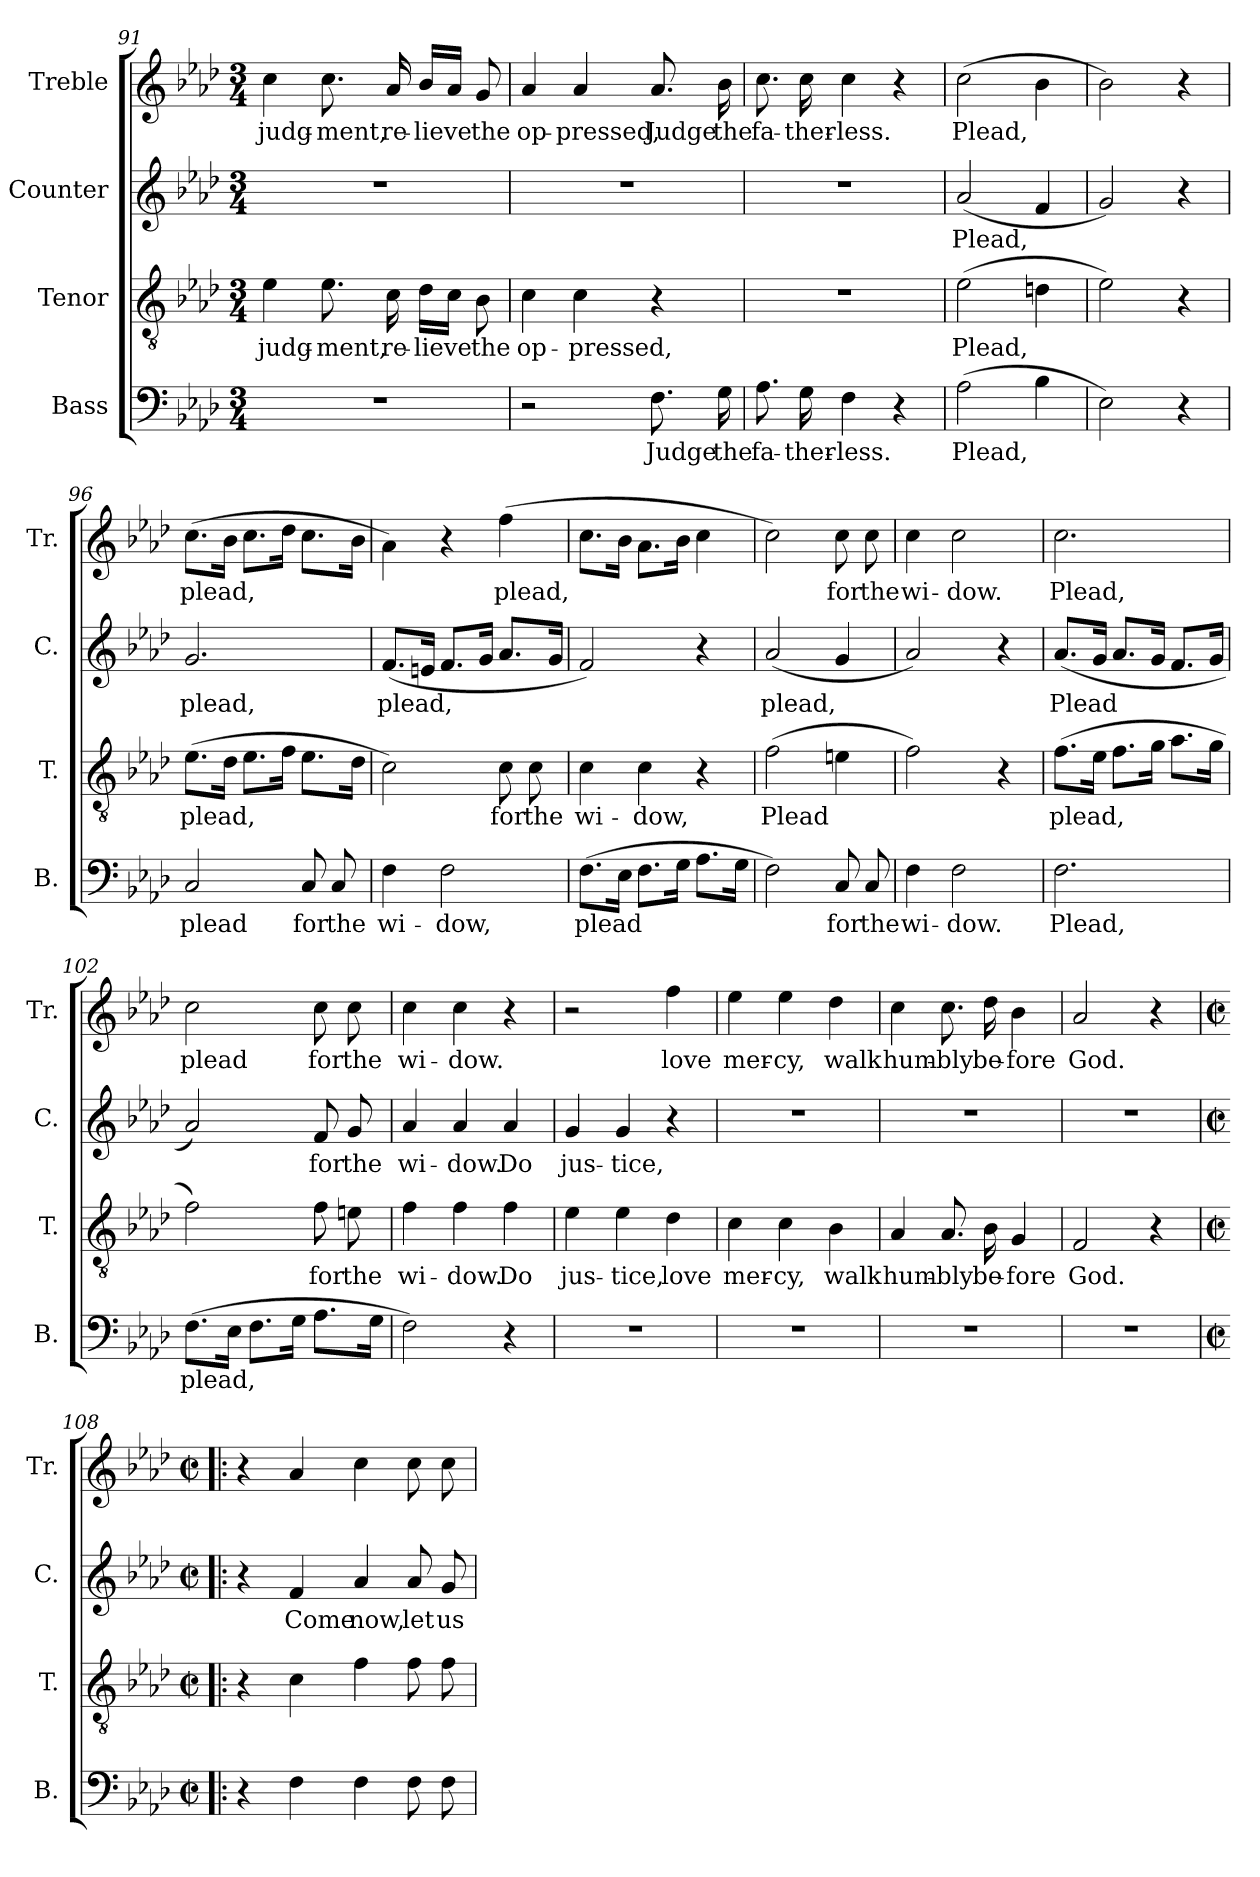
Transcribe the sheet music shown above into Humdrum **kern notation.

**kern	**text	**kern	**text	**kern	**text	**kern	**text
*part4	*part4	*part3	*part3	*part2	*part2	*part1	*part1
*staff4	*staff4	*staff3	*staff3	*staff2	*staff2	*staff1	*staff1
*I"Bass	*	*I"Tenor	*	*I"Counter	*	*I"Treble	*
*I'B.	*	*I'T.	*	*I'C.	*	*I'Tr.	*
*clefF4	*	*clefGv2	*	*clefG2	*	*clefG2	*
*k[b-e-a-d-]	*	*k[b-e-a-d-]	*	*k[b-e-a-d-]	*	*k[b-e-a-d-]	*
*M3/4	*	*M3/4	*	*M3/4	*	*M3/4	*
=91	=91	=91	=91	=91	=91	=91	=91
!	!	!	!LO:LY:b	!	!	!	!LO:LY:b
2.r	.	4e-\	judg-	2.r	.	4cc\	judg-
!	!	!	!LO:LY:b	!	!	!	!LO:LY:b
.	.	8.e-\	-ment,	.	.	8.cc\	-ment,
!	!	!	!LO:LY:b	!	!	!	!LO:LY:b
.	.	16c\	re-	.	.	16a-/	re-
!	!	!	!LO:LY:b	!	!	!	!LO:LY:b
.	.	16d-\LL	-lieve	.	.	16b-/LL	-lieve
.	.	16c\JJ	.	.	.	16a-/JJ	.
!	!	!	!LO:LY:b	!	!	!	!LO:LY:b
.	.	8B-\	the	.	.	8g/	the
=92	=92	=92	=92	=92	=92	=92	=92
!	!	!	!LO:LY:b	!	!	!	!LO:LY:b
2r	.	4c\	op-	2.r	.	4a-/	op-
!	!	!	!LO:LY:b	!	!	!	!LO:LY:b
.	.	4c\	-pressed,	.	.	4a-/	-pressed,
!	!LO:LY:b	!	!	!	!	!	!LO:LY:b
8.F\	Judge	4r	.	.	.	8.a-/	Judge
!	!LO:LY:b	!	!	!	!	!	!LO:LY:b
16G\	the	.	.	.	.	16b-\	the
=93	=93	=93	=93	=93	=93	=93	=93
!	!LO:LY:b	!	!	!	!	!	!LO:LY:b
8.A-\	fa-	2.r	.	2.r	.	8.cc\	fa-
!	!LO:LY:b	!	!	!	!	!	!LO:LY:b
16G\	-ther-	.	.	.	.	16cc\	-ther-
!	!LO:LY:b	!	!	!	!	!	!LO:LY:b
4F\	-less.	.	.	.	.	4cc\	-less.
4r	.	.	.	.	.	4r	.
!!LO:LB:g=z
=94	=94	=94	=94	=94	=94	=94	=94
!	!LO:LY:b	!	!LO:LY:b	!	!LO:LY:b	!	!LO:LY:b
(>2A-\	Plead,	(>2e-\	Plead,	(<2a-/	Plead,	(>2cc\	Plead,
4B-\	.	4dn\	.	4f/	.	4b-\	.
=95	=95	=95	=95	=95	=95	=95	=95
2E-\)	.	2e-\)	.	2g/)	.	2b-\)	.
4r	.	4r	.	4r	.	4r	.
=96	=96	=96	=96	=96	=96	=96	=96
!	!LO:LY:b	!	!LO:LY:b	!	!LO:LY:b	!	!LO:LY:b
2C/	plead	(>8.e-\L	plead,	2.g/	plead,	(>8.cc\L	plead,
.	.	16d-\Jk	.	.	.	16b-\Jk	.
.	.	8.e-\L	.	.	.	8.cc\L	.
.	.	16f\Jk	.	.	.	16dd-\Jk	.
!	!LO:LY:b	!	!	!	!	!	!
8C/	for	8.e-\L	.	.	.	8.cc\L	.
!	!LO:LY:b	!	!	!	!	!	!
8C/	the	.	.	.	.	.	.
.	.	16d-\Jk	.	.	.	16b-\Jk	.
=97	=97	=97	=97	=97	=97	=97	=97
!	!LO:LY:b	!	!	!	!LO:LY:b	!	!
4F\	wi-	2c\)	.	(<8.f/L	plead,	4a-\)	.
.	.	.	.	16en/Jk	.	.	.
!	!LO:LY:b	!	!	!	!	!	!
2F\	-dow,	.	.	8.f/L	.	4r	.
.	.	.	.	16g/Jk	.	.	.
!	!	!	!LO:LY:b	!	!	!	!LO:LY:b
.	.	8c\	for	8.a-/L	.	(>4ff\	plead,
!	!	!	!LO:LY:b	!	!	!	!
.	.	8c\	the	.	.	.	.
.	.	.	.	16g/Jk	.	.	.
=98	=98	=98	=98	=98	=98	=98	=98
!	!LO:LY:b	!	!LO:LY:b	!	!	!	!
(>8.F\L	plead	4c\	wi-	2f/)	.	8.cc\L	.
16E-\Jk	.	.	.	.	.	16b-\Jk	.
!	!	!	!LO:LY:b	!	!	!	!
8.F\L	.	4c\	-dow,	.	.	8.a-\L	.
16G\Jk	.	.	.	.	.	16b-\Jk	.
8.A-\L	.	4r	.	4r	.	4cc\	.
16G\Jk	.	.	.	.	.	.	.
=99	=99	=99	=99	=99	=99	=99	=99
!	!	!	!LO:LY:b	!	!LO:LY:b	!	!
2F\)	.	(>2f\	Plead	(<2a-/	plead,	2cc\)	.
!	!LO:LY:b	!	!	!	!	!	!LO:LY:b
8C/	for	4en\	.	4g/	.	8cc\	for
!	!LO:LY:b	!	!	!	!	!	!LO:LY:b
8C/	the	.	.	.	.	8cc\	the
=100	=100	=100	=100	=100	=100	=100	=100
!	!LO:LY:b	!	!	!	!	!	!LO:LY:b
4F\	wi-	2f\)	.	2a-/)	.	4cc\	wi-
!	!LO:LY:b	!	!	!	!	!	!LO:LY:b
2F\	-dow.	.	.	.	.	2cc\	-dow.
.	.	4r	.	4r	.	.	.
!!LO:LB:g=z
=101	=101	=101	=101	=101	=101	=101	=101
!	!LO:LY:b	!	!LO:LY:b	!	!LO:LY:b	!	!LO:LY:b
2.F\	Plead,	(>8.f\L	plead,	(<8.a-/L	Plead	2.cc\	Plead,
.	.	16e-\Jk	.	16g/Jk	.	.	.
.	.	8.f\L	.	8.a-/L	.	.	.
.	.	16g\Jk	.	16g/Jk	.	.	.
.	.	8.a-\L	.	8.f/L	.	.	.
.	.	16g\Jk	.	16g/Jk	.	.	.
=102	=102	=102	=102	=102	=102	=102	=102
!	!LO:LY:b	!	!	!	!	!	!LO:LY:b
(>8.F\L	plead,	2f\)	.	2a-/)	.	2cc\	plead
16E-\Jk	.	.	.	.	.	.	.
8.F\L	.	.	.	.	.	.	.
16G\Jk	.	.	.	.	.	.	.
!	!	!	!LO:LY:b	!	!LO:LY:b	!	!LO:LY:b
8.A-\L	.	8f\	for	8f/	for	8cc\	for
!	!	!	!LO:LY:b	!	!LO:LY:b	!	!LO:LY:b
.	.	8en\	the	8g/	the	8cc\	the
16G\Jk	.	.	.	.	.	.	.
=103	=103	=103	=103	=103	=103	=103	=103
!	!	!	!LO:LY:b	!	!LO:LY:b	!	!LO:LY:b
2F\)	.	4f\	wi-	4a-/	wi-	4cc\	wi-
!	!	!	!LO:LY:b	!	!LO:LY:b	!	!LO:LY:b
.	.	4f\	-dow.	4a-/	-dow.	4cc\	-dow.
!	!	!	!LO:LY:b	!	!LO:LY:b	!	!
4r	.	4f\	Do	4a-/	Do	4r	.
=104	=104	=104	=104	=104	=104	=104	=104
!	!	!	!LO:LY:b	!	!LO:LY:b	!	!
2.r	.	4e-\	jus-	4g/	jus-	2r	.
!	!	!	!LO:LY:b	!	!LO:LY:b	!	!
.	.	4e-\	-tice,	4g/	-tice,	.	.
!	!	!	!LO:LY:b	!	!	!	!LO:LY:b
.	.	4d-\	love	4r	.	4ff\	love
=105	=105	=105	=105	=105	=105	=105	=105
!	!	!	!LO:LY:b	!	!	!	!LO:LY:b
2.r	.	4c\	mer-	2.r	.	4ee-\	mer-
!	!	!	!LO:LY:b	!	!	!	!LO:LY:b
.	.	4c\	-cy,	.	.	4ee-\	-cy,
!	!	!	!LO:LY:b	!	!	!	!LO:LY:b
.	.	4B-\	walk	.	.	4dd-\	walk
=106	=106	=106	=106	=106	=106	=106	=106
!	!	!	!LO:LY:b	!	!	!	!LO:LY:b
2.r	.	4A-/	hum-	2.r	.	4cc\	hum-
!	!	!	!LO:LY:b	!	!	!	!LO:LY:b
.	.	8.A-/	-bly	.	.	8.cc\	-bly
!	!	!	!LO:LY:b	!	!	!	!LO:LY:b
.	.	16B-\	be-	.	.	16dd-\	be-
!	!	!	!LO:LY:b	!	!	!	!LO:LY:b
.	.	4G/	-fore	.	.	4b-\	-fore
=107	=107	=107	=107	=107	=107	=107	=107
!	!	!	!LO:LY:b	!	!	!	!LO:LY:b
2.r	.	2F/	God.	2.r	.	2a-/	God.
.	.	4r	.	.	.	4r	.
!!LO:PB:g=z
=108!|:	=108!|:	=108!|:	=108!|:	=108!|:	=108!|:	=108!|:	=108!|:
*M4/4	*	*M4/4	*	*M4/4	*	*M4/4	*
*met(c|)	*	*met(c|)	*	*met(c|)	*	*met(c|)	*
4r	.	4r	.	4r	.	4r	.
!	!	!	!	!	!LO:LY:b	!	!
4F\	.	4c\	.	4f/	Come	4a-/	.
!	!	!	!	!	!LO:LY:b	!	!
4F\	.	4f\	.	4a-/	now,	4cc\	.
!	!	!	!	!	!LO:LY:b	!	!
8F\	.	8f\	.	8a-/	let	8cc\	.
!	!	!	!	!	!LO:LY:b	!	!
8F\	.	8f\	.	8g/	us	8cc\	.
=	=	=	=	=	=	=	=
*-	*-	*-	*-	*-	*-	*-	*-
